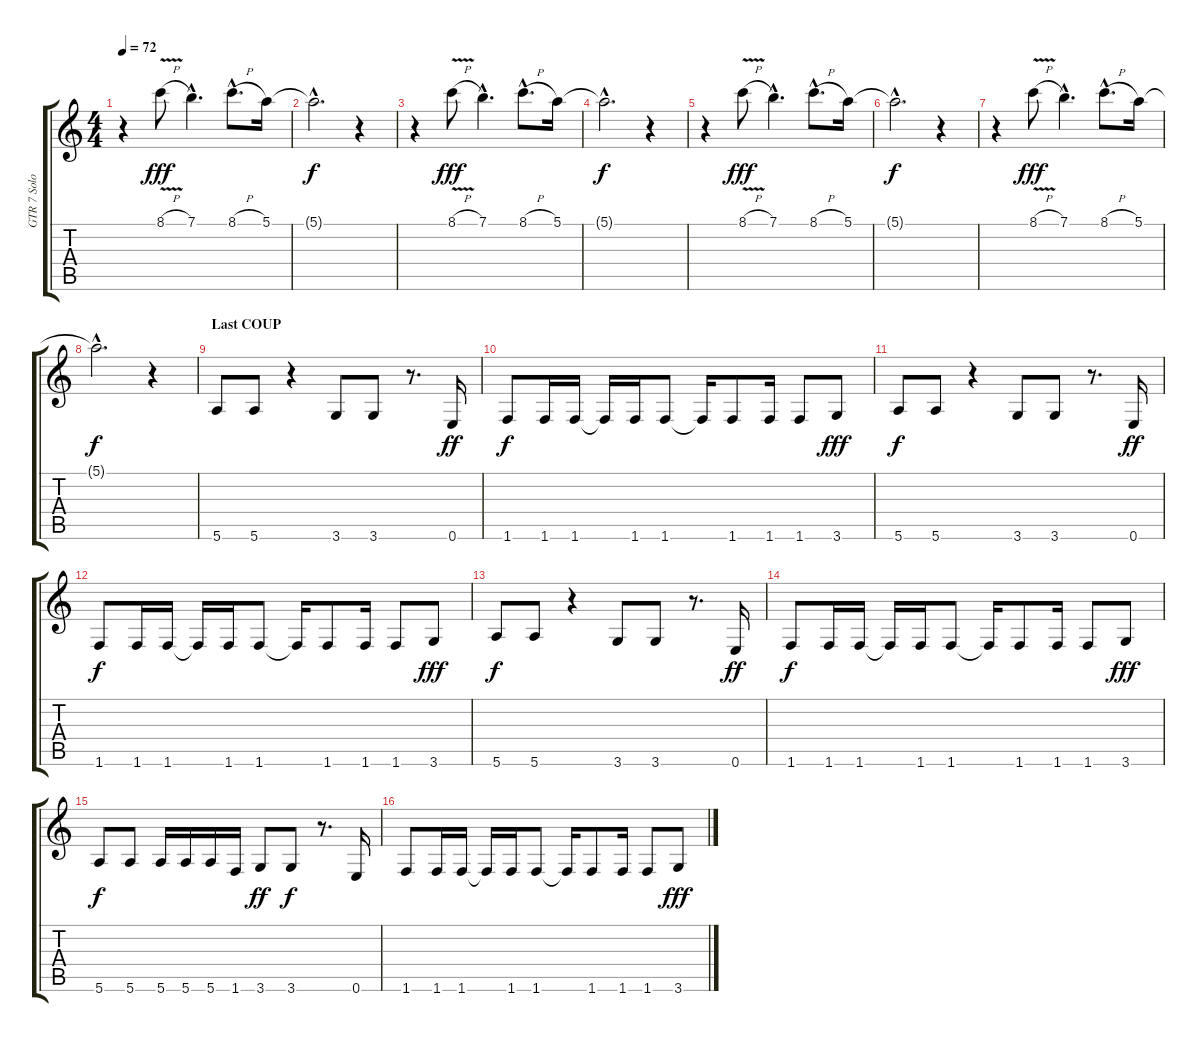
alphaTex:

\track ("GTR 7 Solo 3" "GTR 7 Solo") {instrument overdrivenguitar}
\staff {score tabs}
\tuning (E4 B3 G3 D3 A2 E2) {hide}
\ts (4 4)
\tempo 72
\clef g2
\ks c
r.4{dy fff} 8.1{v h}.8 7.1{hac}.4{d} 8.1{h hac}.8{d} 5.1.16 |
5.1{hac t}.2{d dy f} r.4 |
r.4 8.1{v h}.8{dy fff} 7.1{hac}.4{d} 8.1{h hac}.8{d} 5.1.16 |
5.1{hac t}.2{d dy f} r.4 |
r.4 8.1{v h}.8{dy fff} 7.1{hac}.4{d} 8.1{h hac}.8{d} 5.1.16 |
5.1{hac t}.2{d dy f} r.4 |
r.4 8.1{v h}.8{dy fff} 7.1{hac}.4{d} 8.1{h hac}.8{d} 5.1.16 |
5.1{hac t}.2{d dy f} r.4 |
\section ("" "Last COUP")
5.6.8 5.6.8 r.4 3.6.8 3.6.8 r.8{d} 0.6.16{dy ff} |
1.6.8{dy f} 1.6.16 1.6.16 1.6{t}.16 1.6.16 1.6.8 1.6{t}.16 1.6.8 1.6.16 1.6.8 3.6.8{dy fff} |
5.6.8{dy f} 5.6.8 r.4 3.6.8 3.6.8 r.8{d} 0.6.16{dy ff} |
1.6.8{dy f} 1.6.16 1.6.16 1.6{t}.16 1.6.16 1.6.8 1.6{t}.16 1.6.8 1.6.16 1.6.8 3.6.8{dy fff} |
5.6.8{dy f} 5.6.8 r.4 3.6.8 3.6.8 r.8{d} 0.6.16{dy ff} |
1.6.8{dy f} 1.6.16 1.6.16 1.6{t}.16 1.6.16 1.6.8 1.6{t}.16 1.6.8 1.6.16 1.6.8 3.6.8{dy fff} |
5.6.8{dy f} 5.6.8 5.6.16 5.6.16 5.6.16 1.6.16 3.6.8{dy ff} 3.6.8{dy f} r.8{d} 0.6.16 |
1.6.8 1.6.16 1.6.16 1.6{t}.16 1.6.16 1.6.8 1.6{t}.16 1.6.8 1.6.16 1.6.8 3.6.8{dy fff}
